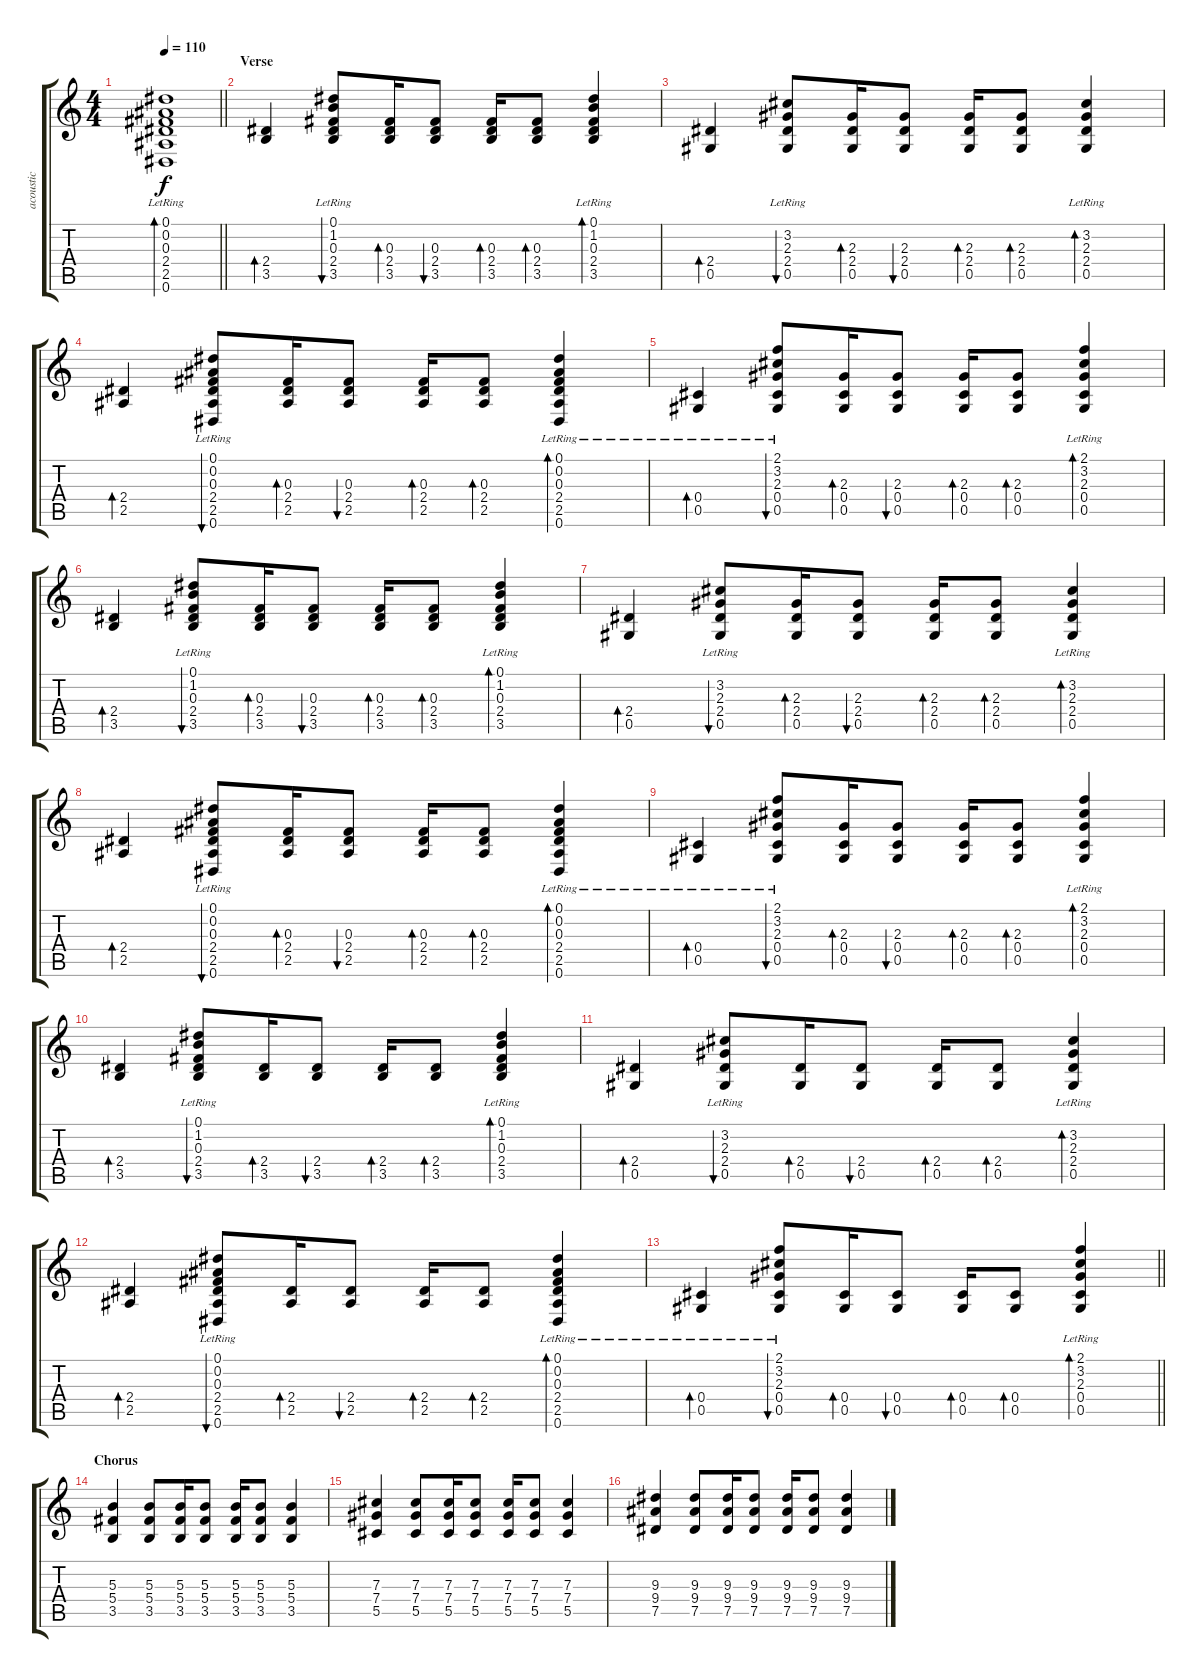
\track ("acoustic" "acoustic") {instrument acousticguitarsteel}
\staff {score tabs}
\tuning (Eb4 Bb3 Gb3 Db3 Ab2 Eb2) {hide}
\ts (4 4)
\tempo 110
\clef g2
\barLineRight lightlight
\ks c
(0.1{lr} 0.2{lr} 0.3{lr} 2.4 2.5{lr} 0.6).1{bd 60 dy f} |
\section ("" "Verse")
(2.4 3.5).4{bd 120} (0.1 1.2{lr} 0.3{lr} 2.4 3.5).8{bu 120} (0.3 2.4 3.5).16{bd 120} (0.3 2.4 3.5).8{bu 120} (0.3 2.4 3.5).16{bd 120} (0.3 2.4 3.5).8{bd 120} (0.1 1.2{lr} 0.3{lr} 2.4 3.5).4{bd 120} |
(2.4 0.5).4{bd 120} (3.2{lr} 2.3{lr} 2.4 0.5).8{bu 120} (2.3 2.4 0.5).16{bd 120} (2.3 2.4 0.5).8{bu 120} (2.3 2.4 0.5).16{bd 120} (2.3 2.4 0.5).8{bd 120} (3.2{lr} 2.3{lr} 2.4 0.5).4{bd 120} |
(2.4 2.5).4{bd 120} (0.1{lr} 0.2{lr} 0.3{lr} 2.4 2.5 0.6{lr}).8{bu 120} (0.3 2.4 2.5).16{bd 120} (0.3 2.4 2.5).8{bu 120} (0.3 2.4 2.5).16{bd 120} (0.3 2.4 2.5).8{bd 120} (0.1{lr} 0.2{lr} 0.3{lr} 2.4 2.5 0.6{lr}).4{bd 120} |
(0.4{lr} 0.5{lr}).4{bd 120} (2.1{lr} 3.2{lr} 2.3{lr} 0.4 0.5).8{bu 120} (2.3 0.4 0.5).16{bd 120} (2.3 0.4 0.5).8{bu 120} (2.3 0.4 0.5).16{bd 120} (2.3 0.4 0.5).8{bd 120} (2.1{lr} 3.2{lr} 2.3{lr} 0.4{lr} 0.5{lr}).4{bd 120} |
(2.4 3.5).4{bd 120} (0.1 1.2{lr} 0.3{lr} 2.4 3.5).8{bu 120} (0.3 2.4 3.5).16{bd 120} (0.3 2.4 3.5).8{bu 120} (0.3 2.4 3.5).16{bd 120} (0.3 2.4 3.5).8{bd 120} (0.1 1.2{lr} 0.3{lr} 2.4 3.5).4{bd 120} |
(2.4 0.5).4{bd 120} (3.2{lr} 2.3{lr} 2.4 0.5).8{bu 120} (2.3 2.4 0.5).16{bd 120} (2.3 2.4 0.5).8{bu 120} (2.3 2.4 0.5).16{bd 120} (2.3 2.4 0.5).8{bd 120} (3.2{lr} 2.3{lr} 2.4 0.5).4{bd 120} |
(2.4 2.5).4{bd 120} (0.1{lr} 0.2{lr} 0.3{lr} 2.4 2.5 0.6{lr}).8{bu 120} (0.3 2.4 2.5).16{bd 120} (0.3 2.4 2.5).8{bu 120} (0.3 2.4 2.5).16{bd 120} (0.3 2.4 2.5).8{bd 120} (0.1{lr} 0.2{lr} 0.3{lr} 2.4 2.5 0.6{lr}).4{bd 120} |
(0.4{lr} 0.5{lr}).4{bd 120} (2.1{lr} 3.2{lr} 2.3{lr} 0.4 0.5).8{bu 120} (2.3 0.4 0.5).16{bd 120} (2.3 0.4 0.5).8{bu 120} (2.3 0.4 0.5).16{bd 120} (2.3 0.4 0.5).8{bd 120} (2.1{lr} 3.2{lr} 2.3{lr} 0.4{lr} 0.5{lr}).4{bd 120} |
(2.4 3.5).4{bd 120} (0.1 1.2{lr} 0.3{lr} 2.4 3.5).8{bu 120} (2.4 3.5).16{bd 120} (2.4 3.5).8{bu 120} (2.4 3.5).16{bd 120} (2.4 3.5).8{bd 120} (0.1 1.2{lr} 0.3{lr} 2.4 3.5).4{bd 120} |
(2.4 0.5).4{bd 120} (3.2{lr} 2.3{lr} 2.4 0.5).8{bu 120} (2.4 0.5).16{bd 120} (2.4 0.5).8{bu 120} (2.4 0.5).16{bd 120} (2.4 0.5).8{bd 120} (3.2{lr} 2.3{lr} 2.4 0.5).4{bd 120} |
(2.4 2.5).4{bd 120} (0.1{lr} 0.2{lr} 0.3{lr} 2.4 2.5 0.6{lr}).8{bu 120} (2.4 2.5).16{bd 120} (2.4 2.5).8{bu 120} (2.4 2.5).16{bd 120} (2.4 2.5).8{bd 120} (0.1{lr} 0.2{lr} 0.3{lr} 2.4 2.5 0.6{lr}).4{bd 120} |
\barLineRight lightlight
(0.4{lr} 0.5{lr}).4{bd 120} (2.1{lr} 3.2{lr} 2.3{lr} 0.4 0.5).8{bu 120} (0.4 0.5).16{bd 120} (0.4 0.5).8{bu 120} (0.4 0.5).16{bd 120} (0.4 0.5).8{bd 120} (2.1{lr} 3.2{lr} 2.3{lr} 0.4{lr} 0.5{lr}).4{bd 120} |
\section ("" "Chorus")
(5.3 5.4 3.5).4{volume 16 instrument electricguitarclean} (5.3 5.4 3.5).8 (5.3 5.4 3.5).16 (5.3 5.4 3.5).8 (5.3 5.4 3.5).16 (5.3 5.4 3.5).8 (5.3 5.4 3.5).4 |
(7.3 7.4 5.5).4 (7.3 7.4 5.5).8 (7.3 7.4 5.5).16 (7.3 7.4 5.5).8 (7.3 7.4 5.5).16 (7.3 7.4 5.5).8 (7.3 7.4 5.5).4 |
(9.3 9.4 7.5).4 (9.3 9.4 7.5).8 (9.3 9.4 7.5).16 (9.3 9.4 7.5).8 (9.3 9.4 7.5).16 (9.3 9.4 7.5).8 (9.3 9.4 7.5).4
